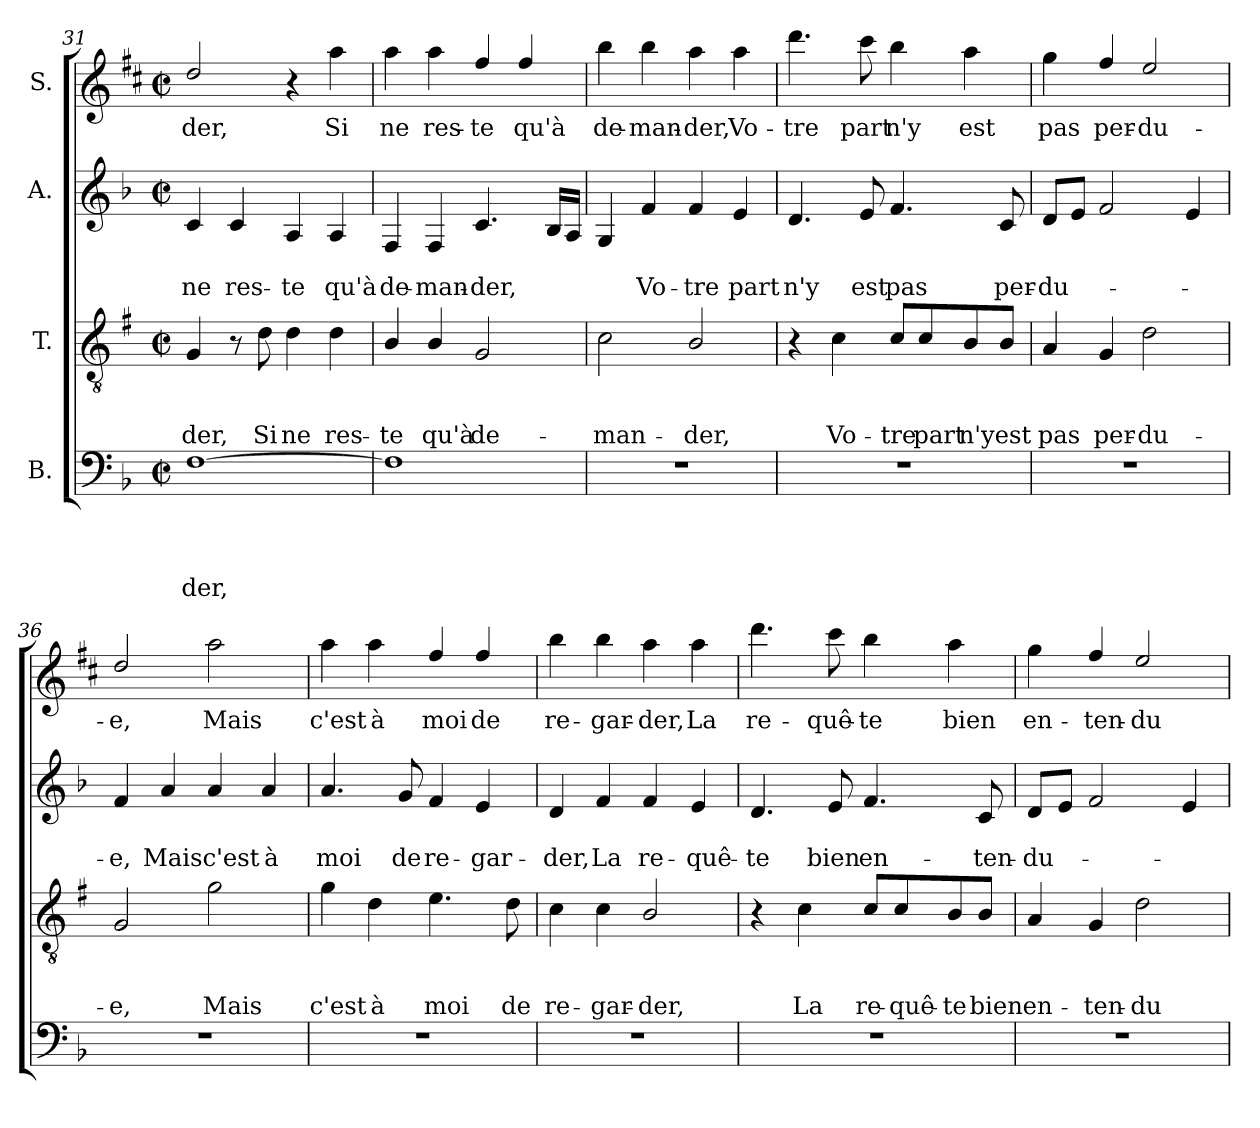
**kern	**text	**text	**text	**text	**kern	**text	**text	**text	**kern	**text	**text	**kern	**text
*part4	*part4	*part4	*part4	*part4	*part3	*part3	*part3	*part3	*part2	*part2	*part2	*part1	*part1
*staff4	*staff4	*staff4	*staff4	*staff4	*staff3	*staff3	*staff3	*staff3	*staff2	*staff2	*staff2	*staff1	*staff1
*I"B.	*	*	*	*	*I"T.	*	*	*	*I"A.	*	*	*I"S.	*
*clefF4	*	*	*	*	*clefGv2	*	*	*	*clefG2	*	*	*clefG2	*
*	*	*	*	*	*ITrd1c2	*	*	*	*	*	*	*ITrd5c9	*
*k[b-]	*	*	*	*	*k[b-]	*	*	*	*k[b-]	*	*	*k[b-]	*
*F:	*	*	*	*	*F:	*	*	*	*F:	*	*	*F:	*
*M2/2	*	*	*	*	*M2/2	*	*	*	*M2/2	*	*	*M2/2	*
*met(c|)	*	*	*	*	*met(c|)	*	*	*	*met(c|)	*	*	*met(c|)	*
=31	=31	=31	=31	=31	=31	=31	=31	=31	=31	=31	=31	=31	=31
[1F	.	.	.	-der,	4F/	.	.	-der,	4c/	.	ne	2f/	-der,
.	.	.	.	.	8r	.	.	.	4c/	.	res-	.	.
.	.	.	.	.	8c\	.	.	Si	.	.	.	.	.
.	.	.	.	.	4c\	.	.	ne	4A/	.	-te	4r	.
.	.	.	.	.	4c\	.	.	res-	4A/	.	qu'à	4cc\	Si
=32	=32	=32	=32	=32	=32	=32	=32	=32	=32	=32	=32	=32	=32
1F]	.	.	.	.	4A/	.	.	-te	4F/	.	de-	4cc\	ne
.	.	.	.	.	4A/	.	.	qu'à	4F/	.	-man-	4cc\	res-
.	.	.	.	.	2F/	.	.	de-	4.c/	.	-der,	4a/	-te
.	.	.	.	.	.	.	.	.	.	.	.	4a/	qu'à
.	.	.	.	.	.	.	.	.	16B-/LL	.	.	.	.
.	.	.	.	.	.	.	.	.	16A/JJ	.	.	.	.
!!LO:LB:g=z
=33	=33	=33	=33	=33	=33	=33	=33	=33	=33	=33	=33	=33	=33
1r	.	.	.	.	2B-\	.	.	-man-	4G/	.	.	4dd\	de-
.	.	.	.	.	.	.	.	.	4f/	.	Vo-	4dd\	-man-
.	.	.	.	.	2A/	.	.	-der,	4f/	.	-tre	4cc\	-der,
.	.	.	.	.	.	.	.	.	4e/	.	part	4cc\	Vo-
=34	=34	=34	=34	=34	=34	=34	=34	=34	=34	=34	=34	=34	=34
1r	.	.	.	.	4r	.	.	.	4.d/	.	n'y	4.ff\	-tre
.	.	.	.	.	4B-\	.	.	Vo-	.	.	.	.	.
.	.	.	.	.	.	.	.	.	8e/	.	est	8ee\	part
.	.	.	.	.	8B-/L	.	.	-tre	4.f/	.	pas	4dd\	n'y
.	.	.	.	.	8B-/	.	.	part	.	.	.	.	.
.	.	.	.	.	8A/	.	.	n'y	.	.	.	4cc\	est
.	.	.	.	.	8A/J	.	.	est	8c/	.	per-	.	.
=35	=35	=35	=35	=35	=35	=35	=35	=35	=35	=35	=35	=35	=35
1r	.	.	.	.	4G/	.	.	pas	8d/L	.	-du-	4b-\	pas
.	.	.	.	.	.	.	.	.	8e/J	.	.	.	.
.	.	.	.	.	4F/	.	.	per-	2f/	.	.	4a/	per-
.	.	.	.	.	2c\	.	.	-du-	.	.	.	2g/	-du-
.	.	.	.	.	.	.	.	.	4e/	.	.	.	.
=36	=36	=36	=36	=36	=36	=36	=36	=36	=36	=36	=36	=36	=36
1r	.	.	.	.	2F/	.	.	-e,	4f/	.	-e,	2f/	-e,
.	.	.	.	.	.	.	.	.	4a/	.	Mais	.	.
.	.	.	.	.	2f\	.	.	Mais	4a/	.	c'est	2cc\	Mais
.	.	.	.	.	.	.	.	.	4a/	.	à	.	.
!!LO:LB:g=z
=37	=37	=37	=37	=37	=37	=37	=37	=37	=37	=37	=37	=37	=37
1r	.	.	.	.	4f\	.	.	c'est	4.a/	.	moi	4cc\	c'est
.	.	.	.	.	4c\	.	.	à	.	.	.	4cc\	à
.	.	.	.	.	.	.	.	.	8g/	.	de	.	.
.	.	.	.	.	4.d\	.	.	moi	4f/	.	re-	4a/	moi
.	.	.	.	.	.	.	.	.	4e/	.	-gar-	4a/	de
.	.	.	.	.	8c\	.	.	de	.	.	.	.	.
=38	=38	=38	=38	=38	=38	=38	=38	=38	=38	=38	=38	=38	=38
1r	.	.	.	.	4B-\	.	.	re-	4d/	.	-der,	4dd\	re-
.	.	.	.	.	4B-\	.	.	-gar-	4f/	.	La	4dd\	-gar-
.	.	.	.	.	2A/	.	.	-der,	4f/	.	re-	4cc\	-der,
.	.	.	.	.	.	.	.	.	4e/	.	-quê-	4cc\	La
=39	=39	=39	=39	=39	=39	=39	=39	=39	=39	=39	=39	=39	=39
1r	.	.	.	.	4r	.	.	.	4.d/	.	-te	4.ff\	re-
.	.	.	.	.	4B-\	.	.	La	.	.	.	.	.
.	.	.	.	.	.	.	.	.	8e/	.	bien	8ee\	-quê-
.	.	.	.	.	8B-/L	.	.	re-	4.f/	.	en-	4dd\	-te
.	.	.	.	.	8B-/	.	.	-quê-	.	.	.	.	.
.	.	.	.	.	8A/	.	.	-te	.	.	.	4cc\	bien
.	.	.	.	.	8A/J	.	.	bien	8c/	.	-ten-	.	.
=40	=40	=40	=40	=40	=40	=40	=40	=40	=40	=40	=40	=40	=40
1r	.	.	.	.	4G/	.	.	en-	8d/L	.	-du-	4b-\	en-
.	.	.	.	.	.	.	.	.	8e/J	.	.	.	.
.	.	.	.	.	4F/	.	.	-ten-	2f/	.	.	4a/	-ten-
.	.	.	.	.	2c\	.	.	-du-	.	.	.	2g/	-du-
.	.	.	.	.	.	.	.	.	4e/	.	.	.	.
=	=	=	=	=	=	=	=	=	=	=	=	=	=
*-	*-	*-	*-	*-	*-	*-	*-	*-	*-	*-	*-	*-	*-
